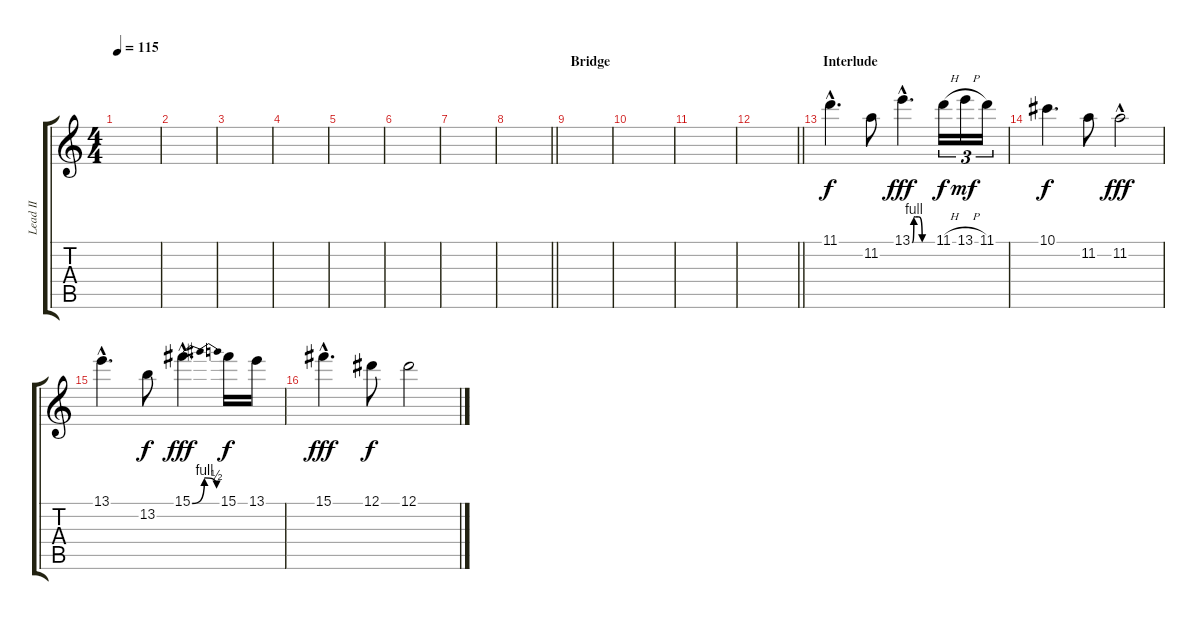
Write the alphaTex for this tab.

\track ("Lead II" "Lead II") {instrument distortionguitar}
\staff {score tabs}
\tuning (Eb4 Bb3 Gb3 Db3 Ab2 Eb2) {hide}
\ts (4 4)
\tempo 115
\clef g2
\ks c
|
|
|
|
|
|
|
\barLineRight lightlight
|
\section ("" "Bridge")
|
|
|
\barLineRight lightlight
|
\section ("" "Interlude")
11.1{hac}.4{d} 11.2.8{dy f} 13.1{be (custom 0 0 5 4 10 4 20 4 30 0 60 0) hac}.4{d dy fff} 11.1{h}.16{tu (3 2) dy f} 13.1{h}.16{tu (3 2) dy mf} 11.1.16{tu (3 2)} |
10.1.4{d dy f} 11.2.8 11.2{hac}.2{dy fff} |
13.1{hac}.4{d} 13.2.8{dy f} 15.1{be (bendrelease 0 0 10 4 30 4 60 2) hac}.4{d dy fff} 15.1.16{dy f} 13.1.16 |
15.1{hac}.4{d dy fff} 12.1.8{dy f} 12.1.2
